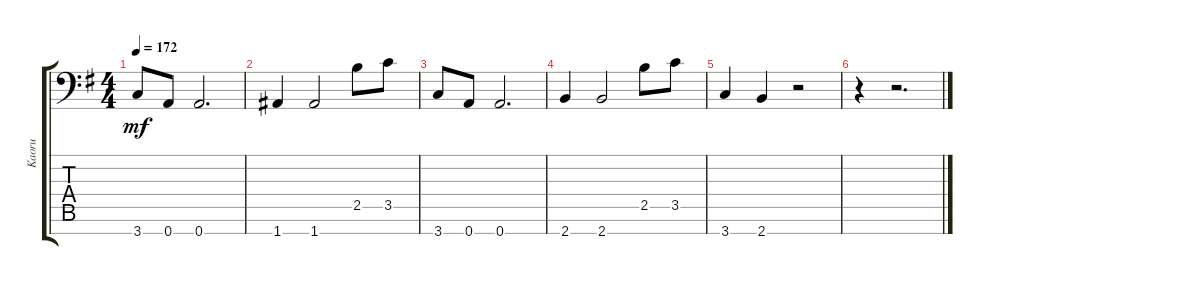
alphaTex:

\track ("Kaoru" "Kaoru") {instrument overdrivenguitar}
\staff {score tabs}
\tuning (E4 B3 G3 D3 A2 D2 A1) {hide}
\ts (4 4)
\tempo 172
\clef f4
\ks eminor
3.7.8{dy mf} 0.7.8 0.7.2{d} |
1.7.4 1.7.2 2.5.8 3.5.8 |
3.7.8 0.7.8 0.7.2{d} |
2.7.4 2.7.2 2.5.8 3.5.8 |
3.7.4 2.7.4 r.2 |
r.4 r.2{d}
